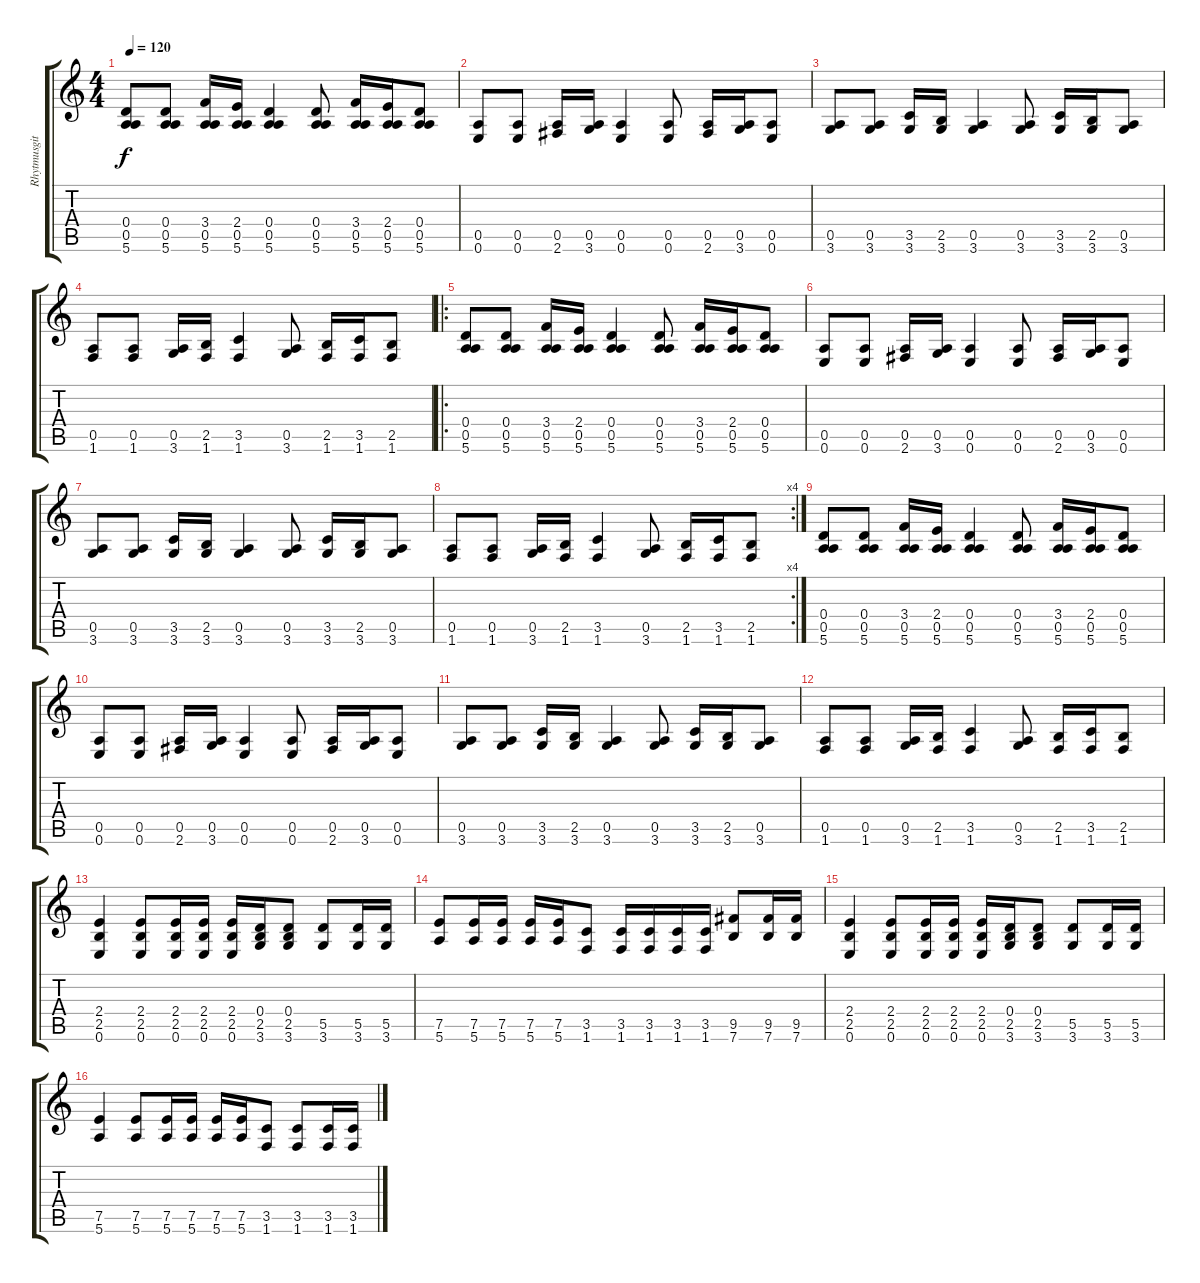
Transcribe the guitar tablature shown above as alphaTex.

\track ("Rhytmusgitarre" "Rhytmusgit") {instrument distortionguitar}
\staff {score tabs}
\tuning (E4 B3 G3 D3 A2 E2) {hide}
\ts (4 4)
\tempo 120
\clef g2
\ks c
(0.4 0.5 5.6).8{dy f} (0.4 0.5 5.6).8 (3.4 0.5 5.6).16 (2.4 0.5 5.6).16 (0.4 0.5 5.6).4 (0.4 0.5 5.6).8 (3.4 0.5 5.6).16 (2.4 0.5 5.6).16 (0.4 0.5 5.6).8 |
(0.5 0.6).8 (0.5 0.6).8 (0.5 2.6).16 (0.5 3.6).16 (0.5 0.6).4 (0.5 0.6).8 (0.5 2.6).16 (0.5 3.6).16 (0.5 0.6).8 |
(0.5 3.6).8 (0.5 3.6).8 (3.5 3.6).16 (2.5 3.6).16 (0.5 3.6).4 (0.5 3.6).8 (3.5 3.6).16 (2.5 3.6).16 (0.5 3.6).8 |
(0.5 1.6).8 (0.5 1.6).8 (0.5 3.6).16 (2.5 1.6).16 (3.5 1.6).4 (0.5 3.6).8 (2.5 1.6).16 (3.5 1.6).16 (2.5 1.6).8 |
\ro
(0.4 0.5 5.6).8 (0.4 0.5 5.6).8 (3.4 0.5 5.6).16 (2.4 0.5 5.6).16 (0.4 0.5 5.6).4 (0.4 0.5 5.6).8 (3.4 0.5 5.6).16 (2.4 0.5 5.6).16 (0.4 0.5 5.6).8 |
(0.5 0.6).8 (0.5 0.6).8 (0.5 2.6).16 (0.5 3.6).16 (0.5 0.6).4 (0.5 0.6).8 (0.5 2.6).16 (0.5 3.6).16 (0.5 0.6).8 |
(0.5 3.6).8 (0.5 3.6).8 (3.5 3.6).16 (2.5 3.6).16 (0.5 3.6).4 (0.5 3.6).8 (3.5 3.6).16 (2.5 3.6).16 (0.5 3.6).8 |
\rc 4
(0.5 1.6).8 (0.5 1.6).8 (0.5 3.6).16 (2.5 1.6).16 (3.5 1.6).4 (0.5 3.6).8 (2.5 1.6).16 (3.5 1.6).16 (2.5 1.6).8 |
(0.4 0.5 5.6).8 (0.4 0.5 5.6).8 (3.4 0.5 5.6).16 (2.4 0.5 5.6).16 (0.4 0.5 5.6).4 (0.4 0.5 5.6).8 (3.4 0.5 5.6).16 (2.4 0.5 5.6).16 (0.4 0.5 5.6).8 |
(0.5 0.6).8 (0.5 0.6).8 (0.5 2.6).16 (0.5 3.6).16 (0.5 0.6).4 (0.5 0.6).8 (0.5 2.6).16 (0.5 3.6).16 (0.5 0.6).8 |
(0.5 3.6).8 (0.5 3.6).8 (3.5 3.6).16 (2.5 3.6).16 (0.5 3.6).4 (0.5 3.6).8 (3.5 3.6).16 (2.5 3.6).16 (0.5 3.6).8 |
(0.5 1.6).8 (0.5 1.6).8 (0.5 3.6).16 (2.5 1.6).16 (3.5 1.6).4 (0.5 3.6).8 (2.5 1.6).16 (3.5 1.6).16 (2.5 1.6).8 |
(2.4 2.5 0.6).4 (2.4 2.5 0.6).8 (2.4 2.5 0.6).16 (2.4 2.5 0.6).16 (2.4 2.5 0.6).16 (0.4 2.5 3.6).16 (0.4 2.5 3.6).8 (5.5 3.6).8 (5.5 3.6).16 (5.5 3.6).16 |
(7.5 5.6).8 (7.5 5.6).16 (7.5 5.6).16 (7.5 5.6).16 (7.5 5.6).16 (3.5 1.6).8 (3.5 1.6).16 (3.5 1.6).16 (3.5 1.6).16 (3.5 1.6).16 (9.5 7.6).8 (9.5 7.6).16 (9.5 7.6).16 |
(2.4 2.5 0.6).4 (2.4 2.5 0.6).8 (2.4 2.5 0.6).16 (2.4 2.5 0.6).16 (2.4 2.5 0.6).16 (0.4 2.5 3.6).16 (0.4 2.5 3.6).8 (5.5 3.6).8 (5.5 3.6).16 (5.5 3.6).16 |
(7.5 5.6).4 (7.5 5.6).8 (7.5 5.6).16 (7.5 5.6).16 (7.5 5.6).16 (7.5 5.6).16 (3.5 1.6).8 (3.5 1.6).8 (3.5 1.6).16 (3.5 1.6).16
